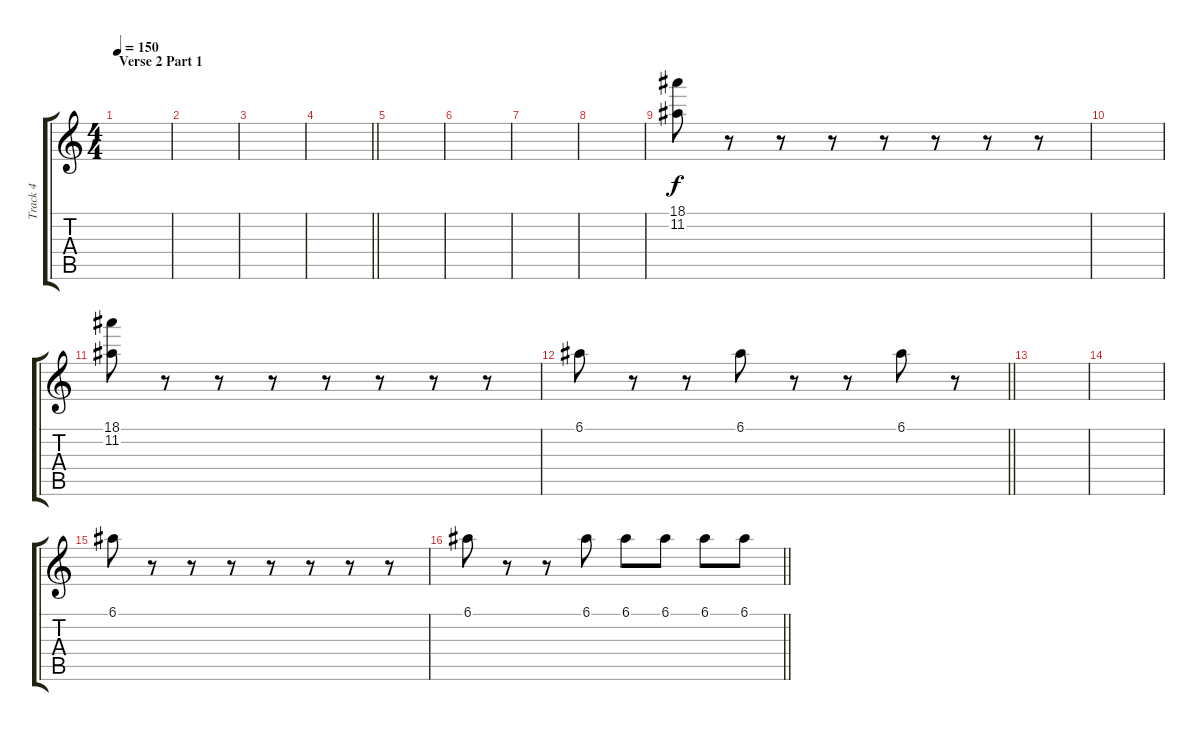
\track ("Track 4" "Track 4") {instrument overdrivenguitar}
\staff {score tabs}
\tuning (E4 B3 G3 D3 A2 E2) {hide}
\ts (4 4)
\section ("" "Verse 2 Part 1")
\tempo 150
\clef g2
\ks c
|
|
|
\barLineRight lightlight
|
|
|
|
|
(18.1 11.2).8 r.8 r.8 r.8 r.8 r.8 r.8 r.8 |
|
(18.1 11.2).8 r.8 r.8 r.8 r.8 r.8 r.8 r.8 |
\barLineRight lightlight
6.1.8 r.8 r.8 6.1.8 r.8 r.8 6.1.8 r.8 |
|
|
6.1.8 r.8 r.8 r.8 r.8 r.8 r.8 r.8 |
\barLineRight lightlight
6.1.8 r.8 r.8 6.1.8 6.1.8 6.1.8 6.1.8 6.1.8
